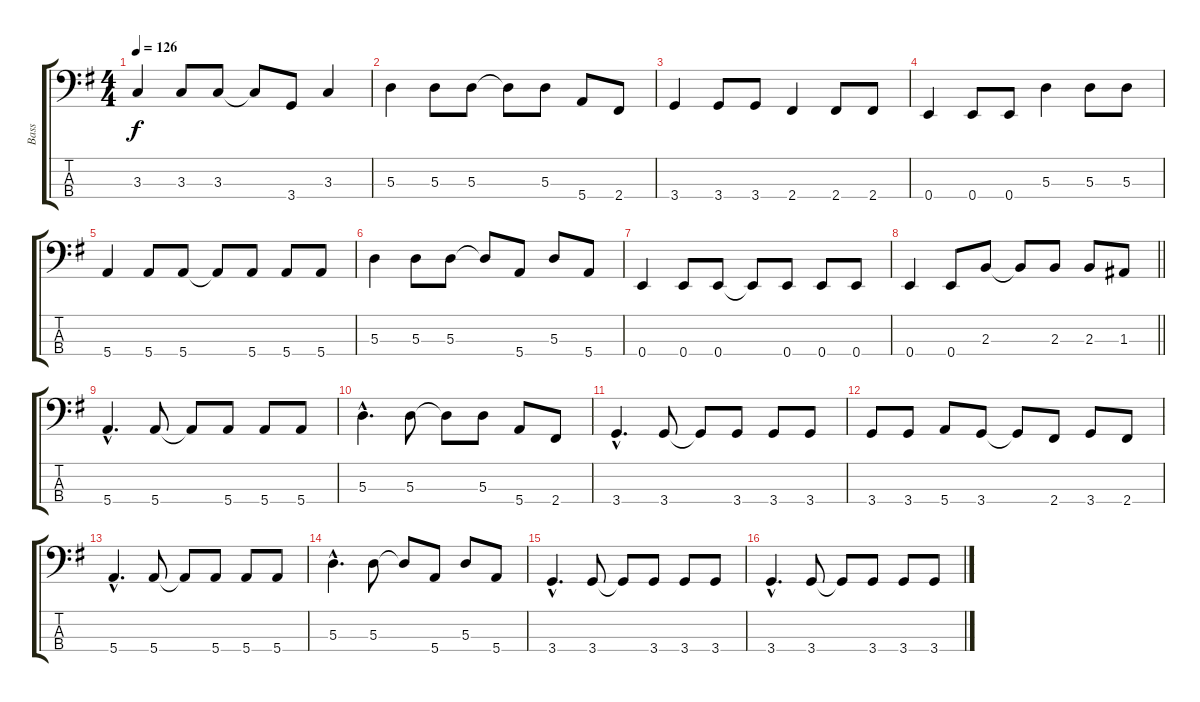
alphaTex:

\track ("Bass" "Bass") {instrument electricbasspick}
\staff {score tabs}
\tuning (G2 D2 A1 E1) {hide}
\ts (4 4)
\tempo 126
\clef f4
\ks g
3.3.4{dy f} 3.3.8 3.3.8 3.3{t}.8 3.4.8 3.3.4 |
5.3.4 5.3.8 5.3.8 5.3{t}.8 5.3.8 5.4.8 2.4.8 |
3.4.4 3.4.8 3.4.8 2.4.4 2.4.8 2.4.8 |
0.4.4 0.4.8 0.4.8 5.3.4 5.3.8 5.3.8 |
5.4.4 5.4.8 5.4.8 5.4{t}.8 5.4.8 5.4.8 5.4.8 |
5.3.4 5.3.8 5.3.8 5.3{t}.8 5.4.8 5.3.8 5.4.8 |
0.4.4 0.4.8 0.4.8 0.4{t}.8 0.4.8 0.4.8 0.4.8 |
\barLineRight lightlight
0.4.4 0.4.8 2.3.8 2.3{t}.8 2.3.8 2.3.8 1.3.8 |
5.4{hac}.4{d} 5.4.8 5.4{t}.8 5.4.8 5.4.8 5.4.8 |
5.3{hac}.4{d} 5.3.8 5.3{t}.8 5.3.8 5.4.8 2.4.8 |
3.4{hac}.4{d} 3.4.8 3.4{t}.8 3.4.8 3.4.8 3.4.8 |
3.4.8 3.4.8 5.4.8 3.4.8 3.4{t}.8 2.4.8 3.4.8 2.4.8 |
5.4{hac}.4{d} 5.4.8 5.4{t}.8 5.4.8 5.4.8 5.4.8 |
5.3{hac}.4{d} 5.3.8 5.3{t}.8 5.4.8 5.3.8 5.4.8 |
3.4{hac}.4{d} 3.4.8 3.4{t}.8 3.4.8 3.4.8 3.4.8 |
3.4{hac}.4{d} 3.4.8 3.4{t}.8 3.4.8 3.4.8 3.4.8
